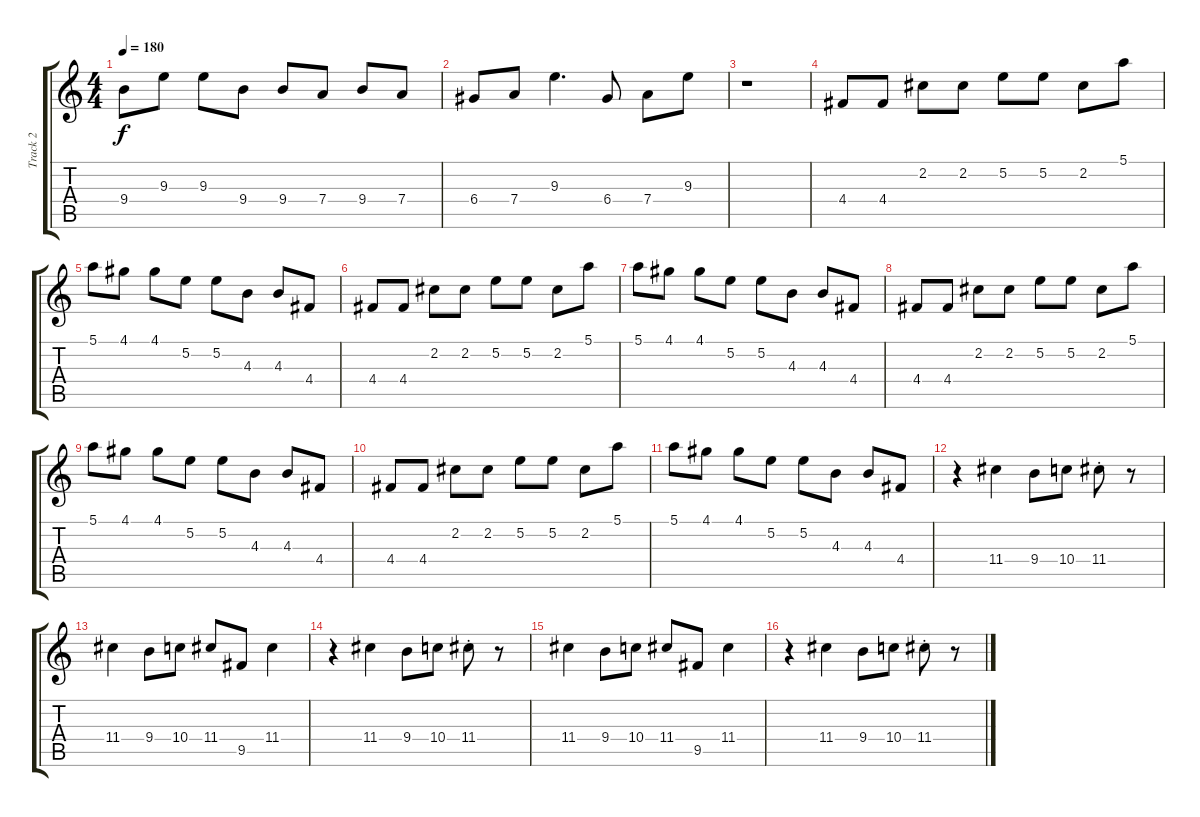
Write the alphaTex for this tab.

\track ("Track 2" "Track 2") {instrument distortionguitar}
\staff {score tabs}
\tuning (E4 B3 G3 D3 A2 E2) {hide}
\ts (4 4)
\tempo 180
\clef g2
\ks c
9.4{t}.8{dy f} 9.3.8 9.3.8 9.4.8 9.4.8 7.4.8 9.4.8 7.4.8 |
6.4.8 7.4.8 9.3.4{d} 6.4.8 7.4.8 9.3.8 |
r.1 |
4.4.8 4.4.8 2.2.8 2.2.8 5.2.8 5.2.8 2.2.8 5.1.8 |
5.1.8 4.1.8 4.1.8 5.2.8 5.2.8 4.3.8 4.3.8 4.4.8 |
4.4.8 4.4.8 2.2.8 2.2.8 5.2.8 5.2.8 2.2.8 5.1.8 |
5.1.8 4.1.8 4.1.8 5.2.8 5.2.8 4.3.8 4.3.8 4.4.8 |
4.4.8 4.4.8 2.2.8 2.2.8 5.2.8 5.2.8 2.2.8 5.1.8 |
5.1.8 4.1.8 4.1.8 5.2.8 5.2.8 4.3.8 4.3.8 4.4.8 |
4.4.8 4.4.8 2.2.8 2.2.8 5.2.8 5.2.8 2.2.8 5.1.8 |
5.1.8 4.1.8 4.1.8 5.2.8 5.2.8 4.3.8 4.3.8 4.4.8 |
r.4 11.4.4 9.4.8 10.4.8 11.4{st}.8 r.8 |
11.4.4 9.4.8 10.4.8 11.4.8 9.5.8 11.4.4 |
r.4 11.4.4 9.4.8 10.4.8 11.4{st}.8 r.8 |
11.4.4 9.4.8 10.4.8 11.4.8 9.5.8 11.4.4 |
r.4 11.4.4 9.4.8 10.4.8 11.4{st}.8 r.8
